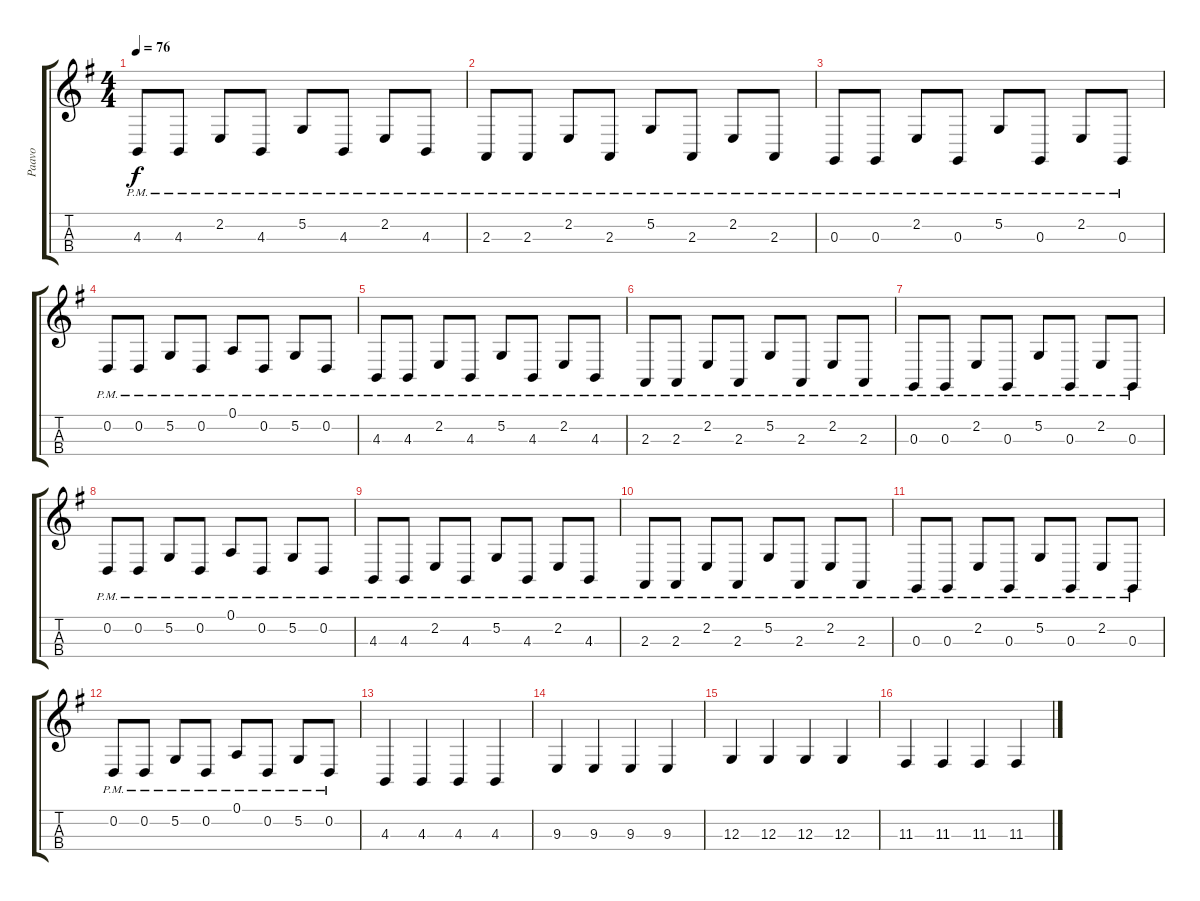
\track ("Paavo" "Paavo") {instrument cello}
\staff {score tabs}
\tuning (A3 D3 G2 C2) {hide}
\ts (4 4)
\tempo 76
\clef g2
\ks eminor
4.3{pm}.8{dy f instrument pizzicatostrings} 4.3{pm}.8 2.2{pm}.8 4.3{pm}.8 5.2{pm}.8 4.3{pm}.8 2.2{pm}.8 4.3{pm}.8 |
2.3{pm}.8 2.3{pm}.8 2.2{pm}.8 2.3{pm}.8 5.2{pm}.8 2.3{pm}.8 2.2{pm}.8 2.3{pm}.8 |
0.3{pm}.8 0.3{pm}.8 2.2{pm}.8 0.3{pm}.8 5.2{pm}.8 0.3{pm}.8 2.2{pm}.8 0.3{pm}.8 |
0.2{pm}.8 0.2{pm}.8 5.2{pm}.8 0.2{pm}.8 0.1{pm}.8 0.2{pm}.8 5.2{pm}.8 0.2{pm}.8 |
4.3{pm}.8 4.3{pm}.8 2.2{pm}.8 4.3{pm}.8 5.2{pm}.8 4.3{pm}.8 2.2{pm}.8 4.3{pm}.8 |
2.3{pm}.8 2.3{pm}.8 2.2{pm}.8 2.3{pm}.8 5.2{pm}.8 2.3{pm}.8 2.2{pm}.8 2.3{pm}.8 |
0.3{pm}.8 0.3{pm}.8 2.2{pm}.8 0.3{pm}.8 5.2{pm}.8 0.3{pm}.8 2.2{pm}.8 0.3{pm}.8 |
0.2{pm}.8 0.2{pm}.8 5.2{pm}.8 0.2{pm}.8 0.1{pm}.8 0.2{pm}.8 5.2{pm}.8 0.2{pm}.8 |
4.3{pm}.8 4.3{pm}.8 2.2{pm}.8 4.3{pm}.8 5.2{pm}.8 4.3{pm}.8 2.2{pm}.8 4.3{pm}.8 |
2.3{pm}.8 2.3{pm}.8 2.2{pm}.8 2.3{pm}.8 5.2{pm}.8 2.3{pm}.8 2.2{pm}.8 2.3{pm}.8 |
0.3{pm}.8 0.3{pm}.8 2.2{pm}.8 0.3{pm}.8 5.2{pm}.8 0.3{pm}.8 2.2{pm}.8 0.3{pm}.8 |
0.2{pm}.8 0.2{pm}.8 5.2{pm}.8 0.2{pm}.8 0.1{pm}.8 0.2{pm}.8 5.2{pm}.8 0.2{pm}.8 |
4.3.4{instrument cello} 4.3.4 4.3.4 4.3.4 |
9.3.4 9.3.4 9.3.4 9.3.4 |
12.3.4 12.3.4 12.3.4 12.3.4 |
11.3.4 11.3.4 11.3.4 11.3.4
